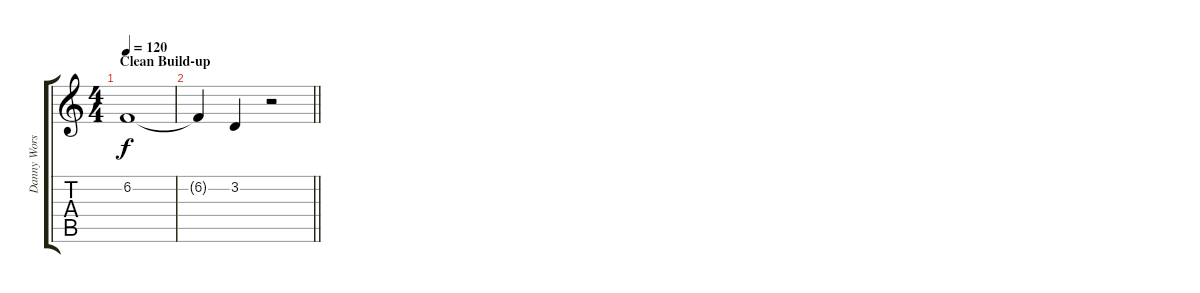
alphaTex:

\track ("Danny Worsnop" "Danny Wors") {instrument lead2sawtooth}
\staff {score tabs}
\tuning (E4 B3 G3 D3 A2 D2) {hide}
\ts (4 4)
\section ("" "Clean Build-up")
\tempo 120
\clef g2
\ks c
6.2{t}.1{dy f} |
\barLineRight lightlight
6.2{t}.4 3.2.4 r.2
